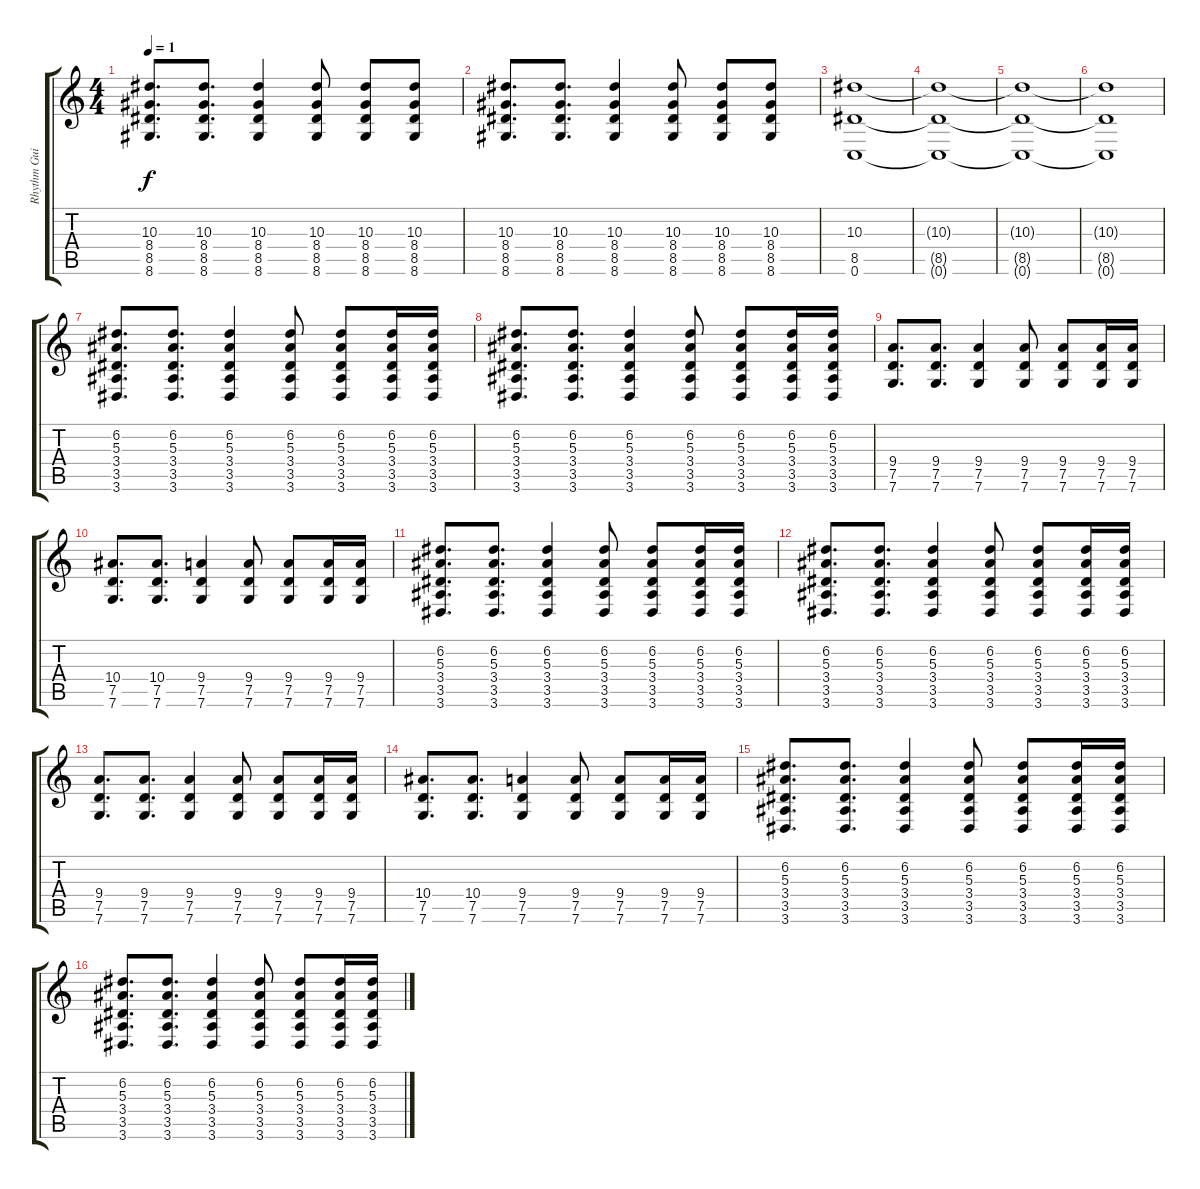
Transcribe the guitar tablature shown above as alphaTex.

\track ("Rhythm Guitar 1" "Rhythm Gui") {instrument overdrivenguitar}
\staff {score tabs}
\tuning (D4 A3 F3 C3 G2 C2) {hide}
\ts (4 4)
\tempo 1
\clef g2
\ks c
(10.3 8.4 8.5 8.6).8{d dy f} (10.3 8.4 8.5 8.6).8{d} (10.3 8.4 8.5 8.6).4 (10.3 8.4 8.5 8.6).8 (10.3 8.4 8.5 8.6).8 (10.3 8.4 8.5 8.6).8 |
(10.3 8.4 8.5 8.6).8{d} (10.3 8.4 8.5 8.6).8{d} (10.3 8.4 8.5 8.6).4 (10.3 8.4 8.5 8.6).8 (10.3 8.4 8.5 8.6).8 (10.3 8.4 8.5 8.6).8 |
(10.3 8.5 0.6).1 |
(10.3{t} 8.5{t} 0.6{t}).1 |
(10.3{t} 8.5{t} 0.6{t}).1 |
(10.3{t} 8.5{t} 0.6{t}).1 |
(6.2 5.3 3.4 3.5 3.6).8{d} (6.2 5.3 3.4 3.5 3.6).8{d} (6.2 5.3 3.4 3.5 3.6).4 (6.2 5.3 3.4 3.5 3.6).8 (6.2 5.3 3.4 3.5 3.6).8 (6.2 5.3 3.4 3.5 3.6).16 (6.2 5.3 3.4 3.5 3.6).16 |
(6.2 5.3 3.4 3.5 3.6).8{d} (6.2 5.3 3.4 3.5 3.6).8{d} (6.2 5.3 3.4 3.5 3.6).4 (6.2 5.3 3.4 3.5 3.6).8 (6.2 5.3 3.4 3.5 3.6).8 (6.2 5.3 3.4 3.5 3.6).16 (6.2 5.3 3.4 3.5 3.6).16 |
(9.4 7.5 7.6).8{d} (9.4 7.5 7.6).8{d} (9.4 7.5 7.6).4 (9.4 7.5 7.6).8 (9.4 7.5 7.6).8 (9.4 7.5 7.6).16 (9.4 7.5 7.6).16 |
(10.4 7.5 7.6).8{d} (10.4 7.5 7.6).8{d} (9.4 7.5 7.6).4 (9.4 7.5 7.6).8 (9.4 7.5 7.6).8 (9.4 7.5 7.6).16 (9.4 7.5 7.6).16 |
(6.2 5.3 3.4 3.5 3.6).8{d} (6.2 5.3 3.4 3.5 3.6).8{d} (6.2 5.3 3.4 3.5 3.6).4 (6.2 5.3 3.4 3.5 3.6).8 (6.2 5.3 3.4 3.5 3.6).8 (6.2 5.3 3.4 3.5 3.6).16 (6.2 5.3 3.4 3.5 3.6).16 |
(6.2 5.3 3.4 3.5 3.6).8{d} (6.2 5.3 3.4 3.5 3.6).8{d} (6.2 5.3 3.4 3.5 3.6).4 (6.2 5.3 3.4 3.5 3.6).8 (6.2 5.3 3.4 3.5 3.6).8 (6.2 5.3 3.4 3.5 3.6).16 (6.2 5.3 3.4 3.5 3.6).16 |
(9.4 7.5 7.6).8{d} (9.4 7.5 7.6).8{d} (9.4 7.5 7.6).4 (9.4 7.5 7.6).8 (9.4 7.5 7.6).8 (9.4 7.5 7.6).16 (9.4 7.5 7.6).16 |
(10.4 7.5 7.6).8{d} (10.4 7.5 7.6).8{d} (9.4 7.5 7.6).4 (9.4 7.5 7.6).8 (9.4 7.5 7.6).8 (9.4 7.5 7.6).16 (9.4 7.5 7.6).16 |
(6.2 5.3 3.4 3.5 3.6).8{d} (6.2 5.3 3.4 3.5 3.6).8{d} (6.2 5.3 3.4 3.5 3.6).4 (6.2 5.3 3.4 3.5 3.6).8 (6.2 5.3 3.4 3.5 3.6).8 (6.2 5.3 3.4 3.5 3.6).16 (6.2 5.3 3.4 3.5 3.6).16 |
(6.2 5.3 3.4 3.5 3.6).8{d} (6.2 5.3 3.4 3.5 3.6).8{d} (6.2 5.3 3.4 3.5 3.6).4 (6.2 5.3 3.4 3.5 3.6).8 (6.2 5.3 3.4 3.5 3.6).8 (6.2 5.3 3.4 3.5 3.6).16 (6.2 5.3 3.4 3.5 3.6).16
